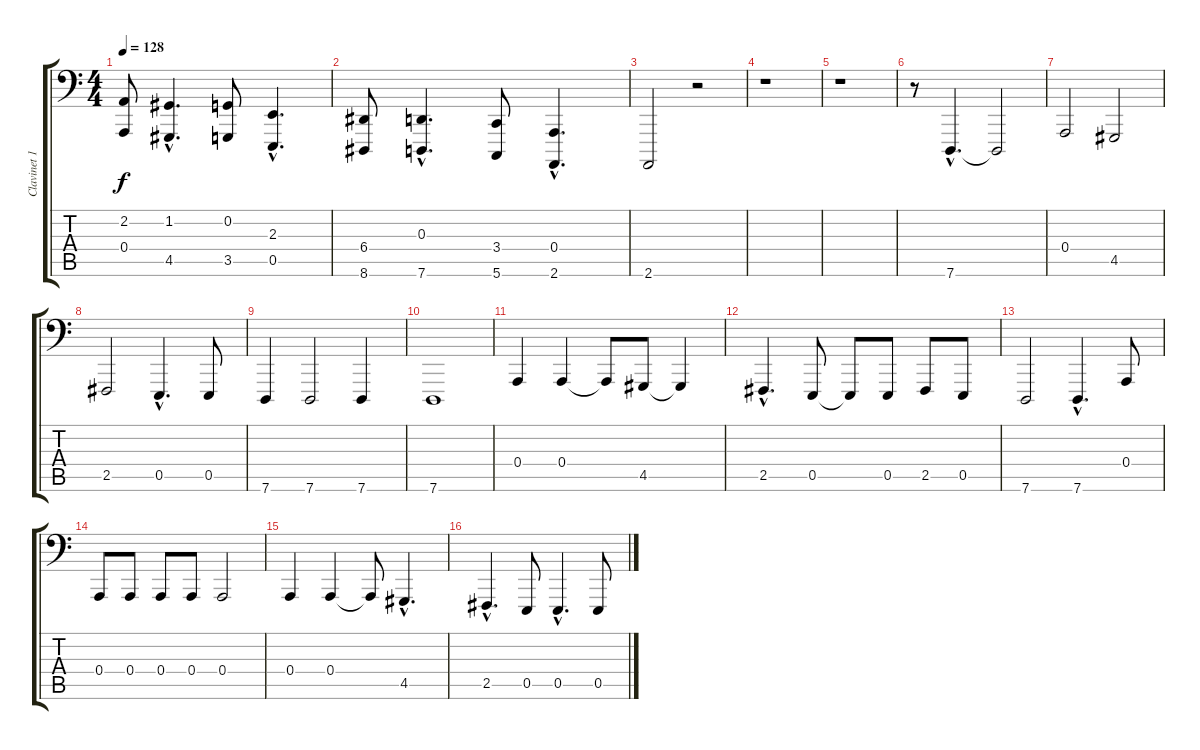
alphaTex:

\track ("Clavinet 1" "Clavinet 1") {instrument clavinet}
\staff {score tabs}
\tuning (C3 G2 D2 A1 E1 G0) {hide}
\ts (4 4)
\tempo 128
\clef f4
\ks c
(2.2 0.4).8{dy f} (1.2{hac} 4.5{hac}).4{d} (0.2 3.5).8 (2.3{hac} 0.5{hac}).4{d} |
(6.4 8.6).8 (0.3{hac} 7.6{hac}).4{d} (3.4 5.6).8 (0.4{hac} 2.6{hac}).4{d} |
2.6.2 r.2 |
r.1 |
r.1 |
r.8 7.6{hac}.4{d} 7.6{t}.2 |
0.4.2 4.5.2 |
2.5.2 0.5{hac}.4{d} 0.5.8 |
7.6.4 7.6.2 7.6.4 |
7.6.1 |
0.4.4 0.4.4 0.4{t}.8 4.5.8 4.5{t}.4 |
2.5{hac}.4{d} 0.5.8 0.5{t}.8 0.5.8 2.5.8 0.5.8 |
7.6.2 7.6{hac}.4{d} 0.4.8 |
0.4.8 0.4.8 0.4.8 0.4.8 0.4.2 |
0.4.4 0.4.4 0.4{t}.8 4.5{hac}.4{d} |
2.5{hac}.4{d} 0.5.8 0.5{hac}.4{d} 0.5.8
